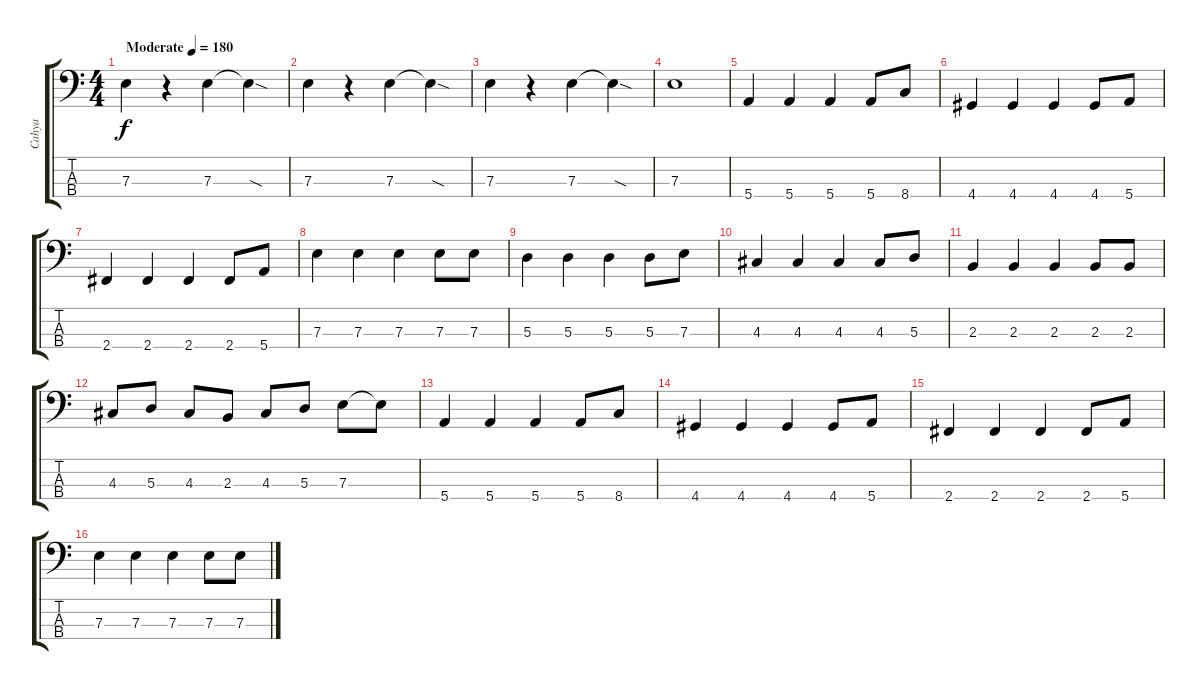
\track ("Cahya" "Cahya") {instrument synthbass1}
\staff {score tabs}
\tuning (G2 D2 A1 E1) {hide}
\ts (4 4)
\tempo (180 "Moderate")
\clef f4
\ks c
7.3.4{dy f instrument synthbass1} r.4 7.3.4 7.3{sod t}.4 |
7.3.4 r.4 7.3.4 7.3{sod t}.4 |
7.3.4 r.4 7.3.4 7.3{sod t}.4 |
7.3.1 |
5.4.4 5.4.4 5.4.4 5.4.8 8.4.8 |
4.4.4 4.4.4 4.4.4 4.4.8 5.4.8 |
2.4.4 2.4.4 2.4.4 2.4.8 5.4.8 |
7.3.4 7.3.4 7.3.4 7.3.8 7.3.8 |
5.3.4 5.3.4 5.3.4 5.3.8 7.3.8 |
4.3.4 4.3.4 4.3.4 4.3.8 5.3.8 |
2.3.4 2.3.4 2.3.4 2.3.8 2.3.8 |
4.3.8 5.3.8 4.3.8 2.3.8 4.3.8 5.3.8 7.3.8 7.3{t}.8 |
5.4.4 5.4.4 5.4.4 5.4.8 8.4.8 |
4.4.4 4.4.4 4.4.4 4.4.8 5.4.8 |
2.4.4 2.4.4 2.4.4 2.4.8 5.4.8 |
7.3.4 7.3.4 7.3.4 7.3.8 7.3.8
